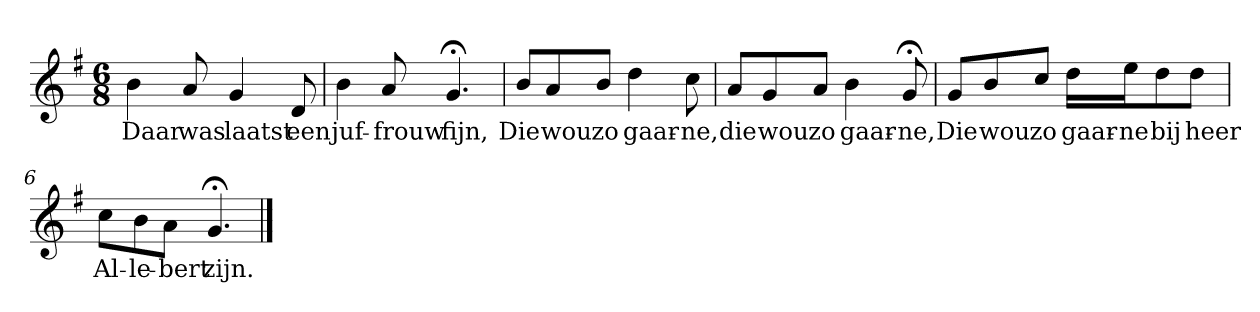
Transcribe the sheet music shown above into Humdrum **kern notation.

**kern	**text
*part1	*part1
*staff1	*staff1
*k[f#]	*
*G:	*
*M6/8	*
*MM120	*
=1	=1
4b	Daar
8a	was
4g	laatst
8d	een
=2	=2
4b	juf-
8a	-frouw
4.g;<	fijn,
=3	=3
8bL	Die
8a	wou
8bJ	zo
4dd	gaar-
8cc	-ne,
=4	=4
8aL	die
8g	wou
8aJ	zo
4b	gaar-
8g;<	-ne,
=5	=5
8gL	Die
8b	wou
8ccJ	zo
16ddLL	gaar-
16eeJ	-ne
8dd	bij
8ddJ	heer
=6	=6
8ccL	Al-
8b	-le-
8aJ	-bert
4.g;<	zijn.
==	==
*-	*-
